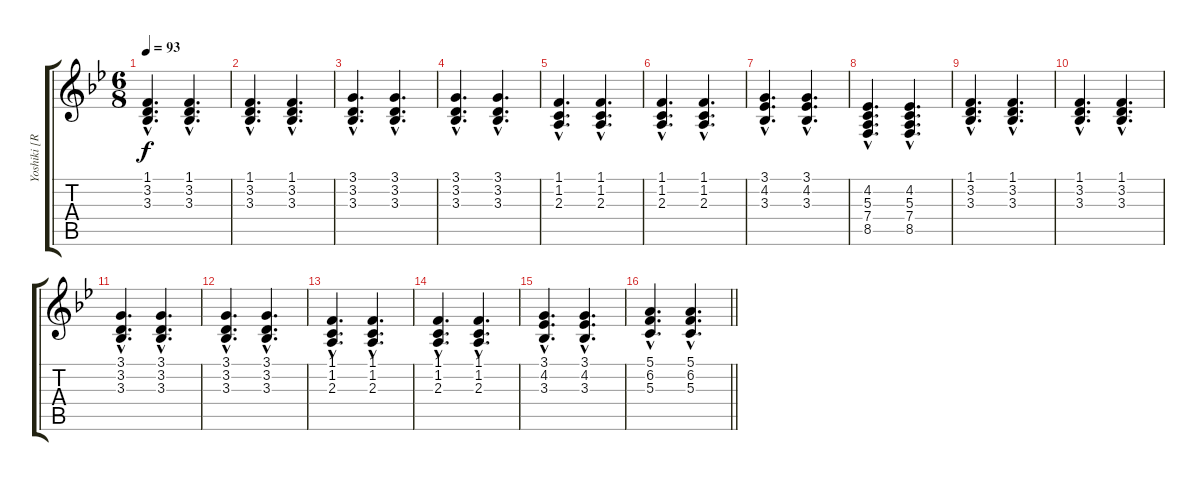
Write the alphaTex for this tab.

\track ("Yoshiki [R]" "Yoshiki [R") {instrument acousticgrandpiano}
\staff {score tabs}
\tuning (E4 B3 G3 D3 A2 E2) {hide}
\ts (6 8)
\tempo 93
\clef g2
\ks bb
(1.1{hac} 3.2{hac} 3.3{hac}).4{d dy f} (1.1{hac} 3.2{hac} 3.3{hac}).4{d} |
(1.1{hac} 3.2{hac} 3.3{hac}).4{d} (1.1{hac} 3.2{hac} 3.3{hac}).4{d} |
(3.1{hac} 3.2{hac} 3.3{hac}).4{d} (3.1{hac} 3.2{hac} 3.3{hac}).4{d} |
(3.1{hac} 3.2{hac} 3.3{hac}).4{d} (3.1{hac} 3.2{hac} 3.3{hac}).4{d} |
(1.1{hac} 1.2{hac} 2.3{hac}).4{d} (1.1{hac} 1.2{hac} 2.3{hac}).4{d} |
(1.1{hac} 1.2{hac} 2.3{hac}).4{d} (1.1{hac} 1.2{hac} 2.3{hac}).4{d} |
(3.1{hac} 4.2{hac} 3.3{hac}).4{d} (3.1{hac} 4.2{hac} 3.3{hac}).4{d} |
(4.2{hac} 5.3{hac} 7.4{hac} 8.5{hac}).4{d} (4.2{hac} 5.3{hac} 7.4{hac} 8.5{hac}).4{d} |
(1.1{hac} 3.2{hac} 3.3{hac}).4{d} (1.1{hac} 3.2{hac} 3.3{hac}).4{d} |
(1.1{hac} 3.2{hac} 3.3{hac}).4{d} (1.1{hac} 3.2{hac} 3.3{hac}).4{d} |
(3.1{hac} 3.2{hac} 3.3{hac}).4{d} (3.1{hac} 3.2{hac} 3.3{hac}).4{d} |
(3.1{hac} 3.2{hac} 3.3{hac}).4{d} (3.1{hac} 3.2{hac} 3.3{hac}).4{d} |
(1.1{hac} 1.2{hac} 2.3{hac}).4{d} (1.1{hac} 1.2{hac} 2.3{hac}).4{d} |
(1.1{hac} 1.2{hac} 2.3{hac}).4{d} (1.1{hac} 1.2{hac} 2.3{hac}).4{d} |
(3.1{hac} 4.2{hac} 3.3{hac}).4{d} (3.1{hac} 4.2{hac} 3.3{hac}).4{d} |
\barLineRight lightlight
(5.1{hac} 6.2{hac} 5.3{hac}).4{d} (5.1{hac} 6.2{hac} 5.3{hac}).4{d}
